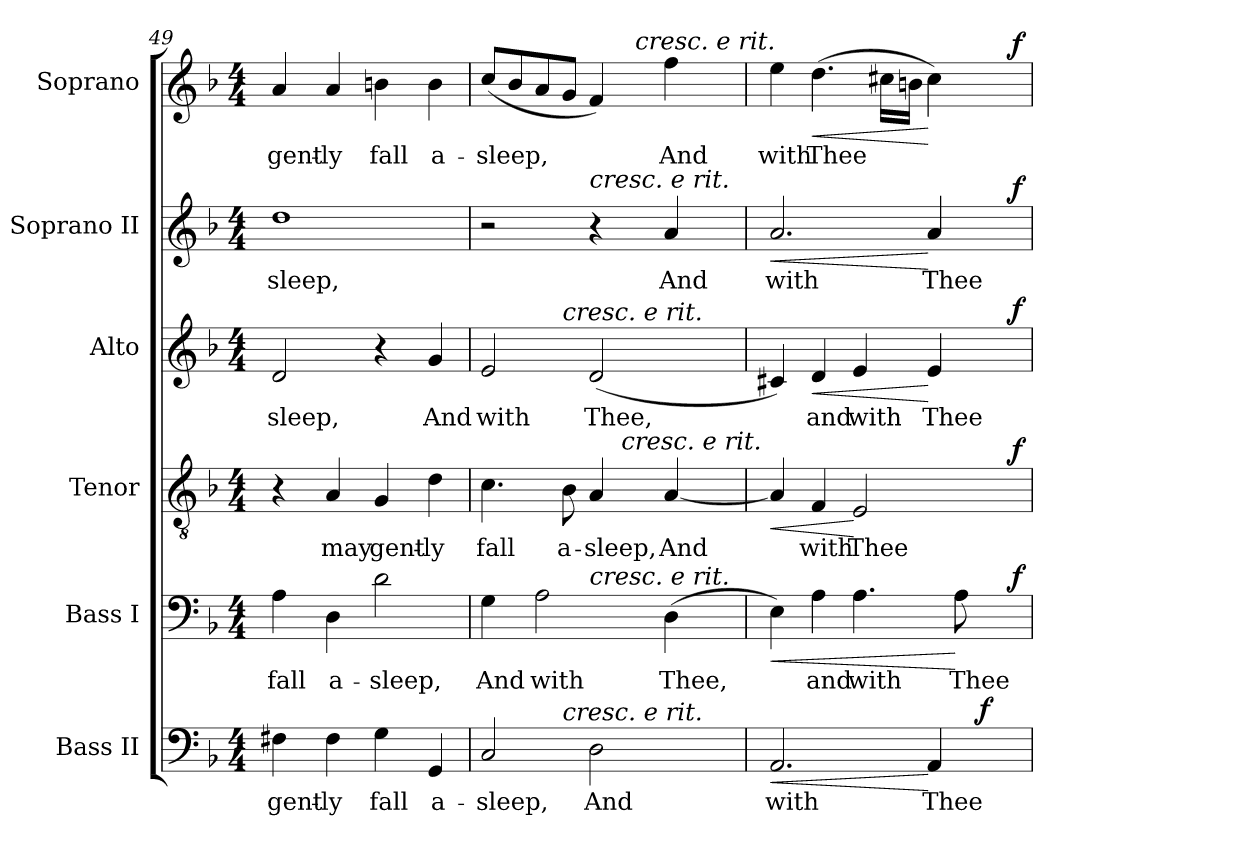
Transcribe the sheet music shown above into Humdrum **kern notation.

**kern	**text	**dynam	**kern	**text	**dynam	**kern	**text	**dynam	**kern	**text	**dynam	**kern	**text	**dynam	**kern	**text	**dynam
*part6	*part6	*part6	*part5	*part5	*part5	*part4	*part4	*part4	*part3	*part3	*part3	*part2	*part2	*part2	*part1	*part1	*part1
*staff6	*staff6	*staff6	*staff5	*staff5	*staff5	*staff4	*staff4	*staff4	*staff3	*staff3	*staff3	*staff2	*staff2	*staff2	*staff1	*staff1	*staff1
*I"Bass II	*	*	*I"Bass I	*	*	*I"Tenor	*	*	*I"Alto	*	*	*I"Soprano  II	*	*	*I"Soprano	*	*
*I'B II	*	*	*I'B I	*	*	*I'T	*	*	*I'A	*	*	*I'S II	*	*	*	*	*
*clefF4	*	*	*clefF4	*	*	*clefGv2	*	*	*clefG2	*	*	*clefG2	*	*	*clefG2	*	*
*	*	*	*	*	*	*ITrd7c12	*	*	*	*	*	*	*	*	*	*	*
*k[b-]	*	*	*k[b-]	*	*	*k[b-]	*	*	*k[b-]	*	*	*k[b-]	*	*	*k[b-]	*	*
*F:	*	*	*F:	*	*	*F:	*	*	*F:	*	*	*F:	*	*	*F:	*	*
*M4/4	*	*	*M4/4	*	*	*M4/4	*	*	*M4/4	*	*	*M4/4	*	*	*M4/4	*	*
=49	=49	=49	=49	=49	=49	=49	=49	=49	=49	=49	=49	=49	=49	=49	=49	=49	=49
!	!LO:LY:b:color=#000000	!	!	!	!	!	!	!	!	!	!	!	!	!	!	!	!
!	!	!	!	!LO:LY:b:color=#000000	!	!	!	!	!	!	!	!	!	!	!	!	!
!	!	!	!	!	!	!	!	!	!	!LO:LY:b:color=#000000	!	!	!	!	!	!	!
!	!	!	!	!	!	!	!	!	!	!	!	!	!LO:LY:b:color=#000000	!	!	!	!
!	!	!	!	!	!	!	!	!	!	!	!	!	!	!	!	!LO:LY:b:color=#000000	!
4F#Xi\	gent-	.	4Ai\	fall	.	4r	.	.	2di/	-sleep,	.	1ddi	-sleep,	.	4ai/	gent-	.
!	!LO:LY:b:color=#000000	!	!	!	!	!	!	!	!	!	!	!	!	!	!	!	!
!	!	!	!	!LO:LY:b:color=#000000	!	!	!	!	!	!	!	!	!	!	!	!	!
!	!	!	!	!	!	!	!LO:LY:b:color=#000000	!	!	!	!	!	!	!	!	!	!
!	!	!	!	!	!	!	!	!	!	!	!	!	!	!	!	!LO:LY:b:color=#000000	!
4F#i\	-ly	.	4Di\	a-	.	4AAi/	may	.	.	.	.	.	.	.	4ai/	-ly	.
!	!LO:LY:b:color=#000000	!	!	!	!	!	!	!	!	!	!	!	!	!	!	!	!
!	!	!	!	!LO:LY:b:color=#000000	!	!	!	!	!	!	!	!	!	!	!	!	!
!	!	!	!	!	!	!	!LO:LY:b:color=#000000	!	!	!	!	!	!	!	!	!	!
!	!	!	!	!	!	!	!	!	!	!	!	!	!	!	!	!LO:LY:b:color=#000000	!
4Gi\	fall	.	2di\	-sleep,	.	4GGi/	gent-	.	4r	.	.	.	.	.	4bni\	fall	.
!	!LO:LY:b:color=#000000	!	!	!	!	!	!	!	!	!	!	!	!	!	!	!	!
!	!	!	!	!	!	!	!LO:LY:b:color=#000000	!	!	!	!	!	!	!	!	!	!
!	!	!	!	!	!	!	!	!	!	!LO:LY:b:color=#000000	!	!	!	!	!	!	!
!	!	!	!	!	!	!	!	!	!	!	!	!	!	!	!	!LO:LY:b:color=#000000	!
4GGi/	a-	.	.	.	.	4Di\	-ly	.	4gi/	And	.	.	.	.	4bi\	a-	.
=50	=50	=50	=50	=50	=50	=50	=50	=50	=50	=50	=50	=50	=50	=50	=50	=50	=50
!	!LO:LY:b:color=#000000	!	!	!	!	!	!	!	!	!	!	!	!	!	!	!	!
!	!	!	!	!LO:LY:b:color=#000000	!	!	!	!	!	!	!	!	!	!	!	!	!
!	!	!	!	!	!	!	!LO:LY:b:color=#000000	!	!	!	!	!	!	!	!	!	!
!	!	!	!	!	!	!	!	!	!	!LO:LY:b:color=#000000	!	!	!	!	!	!	!
!	!	!	!	!	!	!	!	!	!	!	!	!	!	!	!	!LO:LY:b:color=#000000	!
*^	*	*	*^	*	*	*^	*	*	*^	*	*	*	*	*	*^	*	*
2Ci/	4.ryy	-sleep,	.	4Gi\	2ryy	And	.	4.Ci\	2ryy	fall	.	2ei/	4.ryy	with	.	2r	.	.	(8cci/L	2ryy	-sleep,	.
.	.	.	.	.	.	.	.	.	.	.	.	.	.	.	.	.	.	.	8b-i/	.	.	.
!	!	!	!	!	!	!LO:LY:b:color=#000000	!	!	!	!	!	!	!	!	!	!	!	!	!	!	!	!
.	.	.	.	2Ai\	.	with	.	.	.	.	.	.	.	.	.	.	.	.	8ai/	.	.	.
!	!	!	!	!	!	!	!	!	!	!	!	!	!LO:TX:a:i:t=cresc. e rit.	!	!	!	!	!	!	!	!	!
!	!LO:TX:a:i:t=cresc. e rit.	!	!	!	!	!	!	!	!	!	!	!	!	!	!	!	!	!	!	!	!	!
!	!	!	!	!	!	!	!	!	!	!LO:LY:b:color=#000000	!	!	!	!	!	!	!	!	!	!	!	!
.	2ryy	.	.	.	.	.	.	8BB-i\	.	a-	.	.	2ryy	.	.	.	.	.	8gi/J	.	.	.
!	!	!LO:LY:b:color=#000000	!	!	!	!	!	!	!	!	!	!	!	!	!	!	!	!	!	!	!	!
!	!	!	!	!	!	!	!	!	!	!LO:LY:b:color=#000000	!	!	!	!	!	!	!	!	!	!	!	!
!	!	!	!	!	!	!	!	!	!	!	!	!	!	!	!	!LO:TX:a:i:t=cresc. e rit.	!	!	!	!	!	!
!	!	!	!	!	!LO:TX:a:i:t=cresc. e rit.	!	!	!	!	!	!	!	!	!	!	!	!	!	!	!	!	!
!	!	!	!	!	!	!	!	!	!	!	!	!	!	!LO:LY:b:color=#000000	!	!	!	!	!	!	!	!
2Di\	.	And	.	.	2ryy	.	.	4AAi/	16ryy	-sleep,	.	(2di/	.	Thee,	.	4r	.	.	4fi/)	16ryy	.	.
.	.	.	.	.	.	.	.	.	64ryy	.	.	.	.	.	.	.	.	.	.	32ryy	.	.
.	.	.	.	.	.	.	.	.	128ryy	.	.	.	.	.	.	.	.	.	.	.	.	.
.	.	.	.	.	.	.	.	.	1024ryy	.	.	.	.	.	.	.	.	.	.	.	.	.
!	!	!	!	!	!	!	!	!	!LO:TX:a:i:t=cresc. e rit.	!	!	!	!	!	!	!	!	!	!	!	!	!
.	.	.	.	.	.	.	.	.	4ryy	.	.	.	.	.	.	.	.	.	.	.	.	.
.	.	.	.	.	.	.	.	.	.	.	.	.	.	.	.	.	.	.	.	128ryy	.	.
.	.	.	.	.	.	.	.	.	.	.	.	.	.	.	.	.	.	.	.	256ryy	.	.
.	.	.	.	.	.	.	.	.	.	.	.	.	.	.	.	.	.	.	.	1024ryy	.	.
!	!	!	!	!	!	!	!	!	!	!	!	!	!	!	!	!	!	!	!	!LO:TX:a:i:t=cresc. e rit.	!	!
.	.	.	.	.	.	.	.	.	.	.	.	.	.	.	.	.	.	.	.	4ryy	.	.
!	!	!	!	!	!	!LO:LY:b:color=#000000	!	!	!	!	!	!	!	!	!	!	!	!	!	!	!	!
!	!	!	!	!	!	!	!	!	!	!LO:LY:b:color=#000000	!	!	!	!	!	!	!	!	!	!	!	!
!	!	!	!	!	!	!	!	!	!	!	!	!	!	!	!	!	!LO:LY:b:color=#000000	!	!	!	!	!
!	!	!	!	!	!	!	!	!	!	!	!	!	!	!	!	!	!	!	!	!	!LO:LY:b:color=#000000	!
.	.	.	.	(4Di\	.	Thee,	.	[4AAi/	.	And	.	.	.	.	.	4ai/	And	.	4ffi\	.	And	.
.	.	.	.	.	.	.	.	.	8ryy	.	.	.	.	.	.	.	.	.	.	.	.	.
.	.	.	.	.	.	.	.	.	.	.	.	.	.	.	.	.	.	.	.	8ryy	.	.
.	8ryy	.	.	.	.	.	.	.	.	.	.	.	8ryy	.	.	.	.	.	.	.	.	.
.	.	.	.	.	.	.	.	.	32ryy	.	.	.	.	.	.	.	.	.	.	.	.	.
.	.	.	.	.	.	.	.	.	.	.	.	.	.	.	.	.	.	.	.	64ryy	.	.
.	.	.	.	.	.	.	.	.	256..ryy	.	.	.	.	.	.	.	.	.	.	.	.	.
.	.	.	.	.	.	.	.	.	.	.	.	.	.	.	.	.	.	.	.	512.ryy	.	.
=51	=51	=51	=51	=51	=51	=51	=51	=51	=51	=51	=51	=51	=51	=51	=51	=51	=51	=51	=51	=51	=51	=51
!	!	!LO:LY:b:color=#000000	!LO:HP:b	!	!	!	!LO:HP:b	!	!	!	!LO:HP:b	!	!	!	!	!	!	!	!	!	!	!
!	!	!	!	!	!	!	!	!	!	!	!	!	!	!	!	!	!LO:LY:b:color=#000000	!LO:HP:b	!	!	!	!
!	!	!	!	!	!	!	!	!	!	!	!	!	!	!	!	!	!	!	!	!	!LO:LY:b:color=#000000	!
*	*	*	*	*	*	*	*	*	*	*	*	*	*	*	*	*^	*	*	*	*	*	*
2.AAi/	2ryy	with	<	4Ei\)	2ryy	.	<	4AAi/]	2ryy	.	<	4c#Xi/)	2ryy	.	.	2.ai/	2ryy	with	<	4eei\	2ryy	with	.
!	!	!	!	!	!	!LO:LY:b:color=#000000	!	!	!	!	!	!	!	!	!	!	!	!	!	!	!	!	!
!	!	!	!	!	!	!	!	!	!	!LO:LY:b:color=#000000	!	!	!	!	!	!	!	!	!	!	!	!	!
!	!	!	!	!	!	!	!	!	!	!	!	!	!	!LO:LY:b:color=#000000	!LO:HP:b	!	!	!	!	!	!	!	!
!	!	!	!	!	!	!	!	!	!	!	!	!	!	!	!	!	!	!	!	!	!	!LO:LY:b:color=#000000	!LO:HP:b
.	.	.	.	4Ai\	.	and	.	4FFi/	.	with	.	4di/	.	and	<	.	.	.	.	(4.ddi\	.	Thee	<
!	!	!	!	!	!	!LO:LY:b:color=#000000	!	!	!	!	!	!	!	!	!	!	!	!	!	!	!	!	!
!	!	!	!	!	!	!	!	!	!	!LO:LY:b:color=#000000	!	!	!	!	!	!	!	!	!	!	!	!	!
!	!	!	!	!	!	!	!	!	!	!	!	!	!	!LO:LY:b:color=#000000	!	!	!	!	!	!	!	!	!
.	4ryy	.	.	4.Ai\	4ryy	with	.	2EEi/	4ryy	Thee	[	4ei/	4ryy	with	.	.	4ryy	.	.	.	4ryy	.	.
.	.	.	.	.	.	.	.	.	.	.	.	.	.	.	.	.	.	.	.	16cc#Xi\LL	.	.	.
.	.	.	.	.	.	.	.	.	.	.	.	.	.	.	.	.	.	.	.	16bni\JJ	.	.	.
!	!	!LO:LY:b:color=#000000	!	!	!	!	!	!	!	!	!	!	!	!	!	!	!	!	!	!	!	!	!
!	!	!	!	!	!	!	!	!	!	!	!	!	!	!LO:LY:b:color=#000000	!	!	!	!	!	!	!	!	!
!	!	!	!	!	!	!	!	!	!	!	!	!	!	!	!	!	!	!LO:LY:b:color=#000000	!	!	!	!	!
4AAi/	8ryy	Thee	[	.	8ryy	.	.	.	8ryy	.	.	4ei/	8ryy	Thee	[	4ai/	8ryy	Thee	[	4cc#i\)	8ryy	.	[
!	!	!	!	!	!	!LO:LY:b:color=#000000	!	!	!	!	!	!	!	!	!	!	!	!	!	!	!	!	!
.	32ryy	.	.	8Ai\	16ryy	Thee	[	.	16ryy	.	.	.	16ryy	.	.	.	16ryy	.	.	.	16ryy	.	.
.	64ryy	.	.	.	.	.	.	.	.	.	.	.	.	.	.	.	.	.	.	.	.	.	.
.	128ryy	.	.	.	.	.	.	.	.	.	.	.	.	.	.	.	.	.	.	.	.	.	.
.	512ryy	.	.	.	.	.	.	.	.	.	.	.	.	.	.	.	.	.	.	.	.	.	.
.	16ryy	.	f	.	.	.	.	.	.	.	.	.	.	.	.	.	.	.	.	.	.	.	.
.	.	.	.	.	32ryy	.	.	.	32ryy	.	.	.	32ryy	.	.	.	32ryy	.	.	.	32ryy	.	.
.	.	.	.	.	64ryy	.	.	.	64ryy	.	.	.	64ryy	.	.	.	64ryy	.	.	.	64ryy	.	.
.	.	.	.	.	128...ryy	.	.	.	128...ryy	.	.	.	128...ryy	.	.	.	128...ryy	.	.	.	128...ryy	.	.
.	256.ryy	.	.	.	.	.	.	.	.	.	.	.	.	.	.	.	.	.	.	.	.	.	.
.	.	.	.	.	1024ryy	.	f	.	1024ryy	.	f	.	1024ryy	.	f	.	1024ryy	.	f	.	1024ryy	.	f
*v	*v	*	*	*	*	*	*	*v	*v	*	*	*v	*v	*	*	*v	*v	*	*	*v	*v	*	*
*	*	*	*v	*v	*	*	*	*	*	*	*	*	*	*	*	*	*	*
=	=	=	=	=	=	=	=	=	=	=	=	=	=	=	=	=	=
*-	*-	*-	*-	*-	*-	*-	*-	*-	*-	*-	*-	*-	*-	*-	*-	*-	*-
